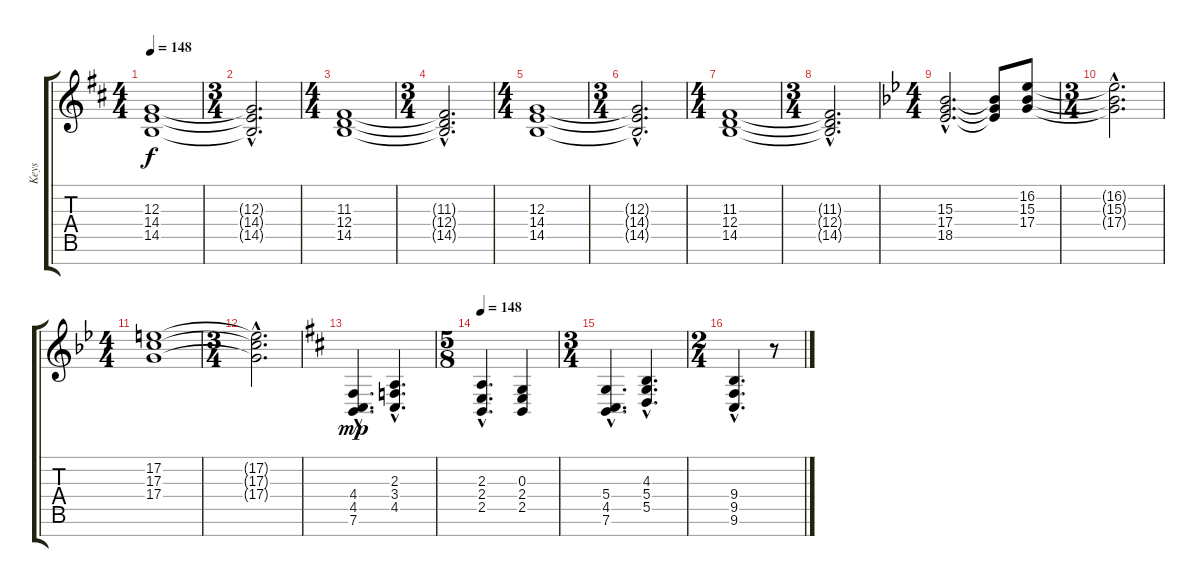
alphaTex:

\track ("Keys" "Keys") {instrument stringensemble1}
\staff {score tabs}
\tuning (E4 B3 G3 D3 A2 E2 B1) {hide}
\ts (4 4)
\tempo 148
\clef g2
\ks d
(12.3 14.4 14.5).1{dy f} |
\ts (3 4)
(12.3{hac t} 14.4{hac t} 14.5{hac t}).2{d} |
\ts (4 4)
(11.3 12.4 14.5).1 |
\ts (3 4)
(11.3{hac t} 12.4{hac t} 14.5{hac t}).2{d} |
\ts (4 4)
(12.3 14.4 14.5).1 |
\ts (3 4)
(12.3{hac t} 14.4{hac t} 14.5{hac t}).2{d} |
\ts (4 4)
(11.3 12.4 14.5).1 |
\ts (3 4)
(11.3{hac t} 12.4{hac t} 14.5{hac t}).2{d} |
\ts (4 4)
\ks bb
(15.3{hac} 17.4{hac} 18.5{hac}).2{d} (15.3{t} 17.4{t} 18.5{t}).8 (16.2 15.3 17.4).8 |
\ts (3 4)
(16.2{hac t} 15.3{hac t} 17.4{hac t}).2{d} |
\ts (4 4)
(17.2 17.3 17.4).1 |
\ts (3 4)
(17.2{hac t} 17.3{hac t} 17.4{hac t}).2{d} |
\ks d
(4.4{hac} 4.5{hac} 7.6{hac}).4{d dy mp} (2.3{hac} 3.4{hac} 4.5{hac}).4{d} |
\ts (5 8)
\tempo 148
(2.3{hac} 2.4{hac} 2.5{hac}).4{d} (0.3 2.4 2.5).4 |
\ts (3 4)
(5.4{hac} 4.5{hac} 7.6{hac}).4{d} (4.3{hac} 5.4{hac} 5.5{hac}).4{d} |
\ts (2 4)
(9.4{hac} 9.5{hac} 9.6{hac}).4{d} r.8
